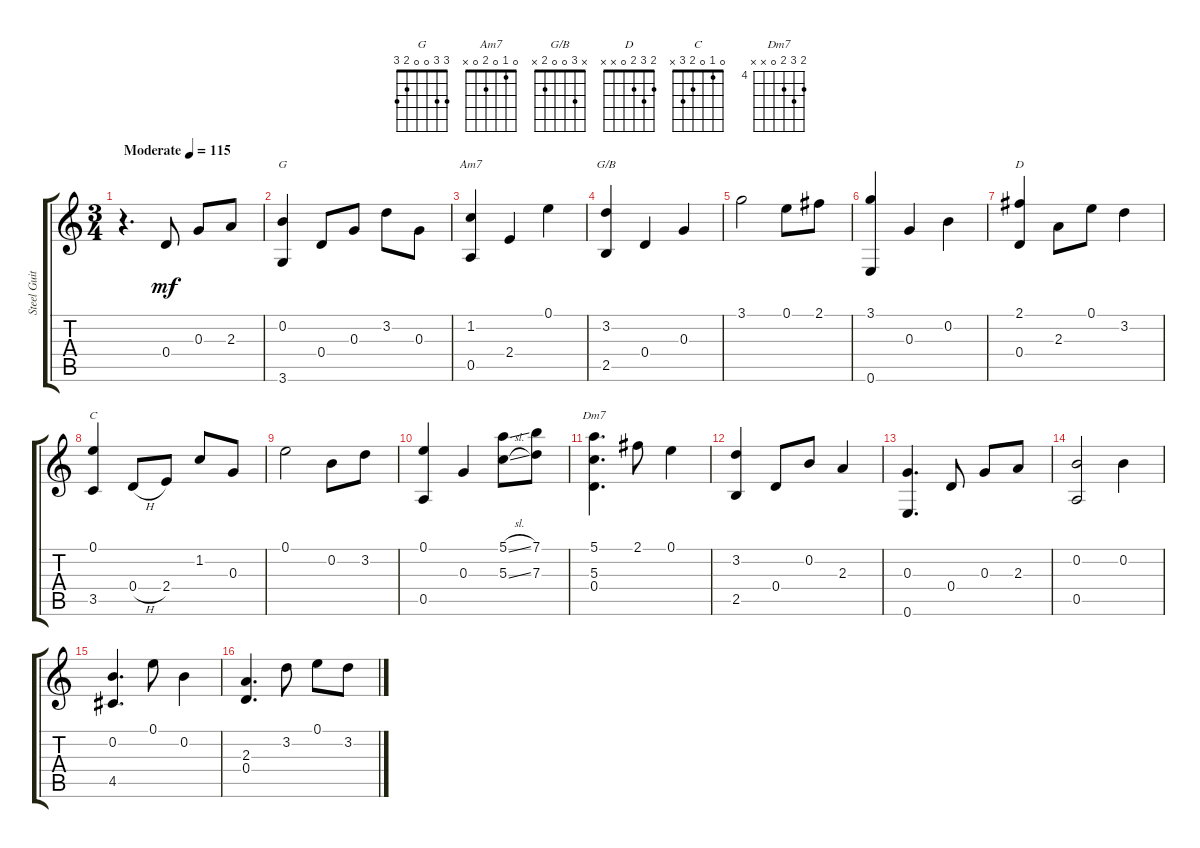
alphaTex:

\track ("Steel Guitar" "Steel Guit") {instrument acousticguitarsteel}
\staff {score tabs}
\tuning (E4 B3 G3 D3 A2 E2) {hide}
\chord ("G" 3 3 0 0 2 3)
\chord ("Am7" 0 1 0 2 0 x)
\chord ("G/B" x 3 0 0 2 x)
\chord ("D" 2 3 2 0 x x)
\chord ("C" 0 1 0 2 3 x)
\chord ("Dm7" 5 6 5 0 x x) {firstfret 4}
\ts (3 4)
\tempo (115 "Moderate")
\clef g2
\ks c
r.4{d dy mf instrument acousticguitarsteel} 0.4.8 0.3.8 2.3.8 |
(0.2 3.6).4{ch "G"} 0.4.8 0.3.8 3.2.8 0.3.8 |
(1.2 0.5).4{ch "Am7"} 2.4.4 0.1.4 |
(3.2 2.5).4{ch "G/B"} 0.4.4 0.3.4 |
3.1.2 0.1.8 2.1.8 |
(3.1 0.6).4 0.3.4 0.2.4 |
(2.1 0.4).4{ch "D"} 2.3.8 0.1.8 3.2.4 |
(0.1 3.5).4{ch "C"} 0.4{h}.8 2.4.8 1.2.8 0.3.8 |
0.1.2 0.2.8 3.2.8 |
(0.1 0.5).4 0.3.4 (5.1{sl} 5.3{sl}).8 (7.1 7.3).8 |
(5.1 5.3 0.4).4{d ch "Dm7"} 2.1.8 0.1.4 |
(3.2 2.5).4 0.4.8 0.2.8 2.3.4 |
(0.3 0.6).4{d} 0.4.8 0.3.8 2.3.8 |
(0.2 0.5).2 0.2.4 |
(0.2 4.5).4{d} 0.1.8 0.2.4 |
(2.3 0.4).4{d} 3.2.8 0.1.8 3.2.8
